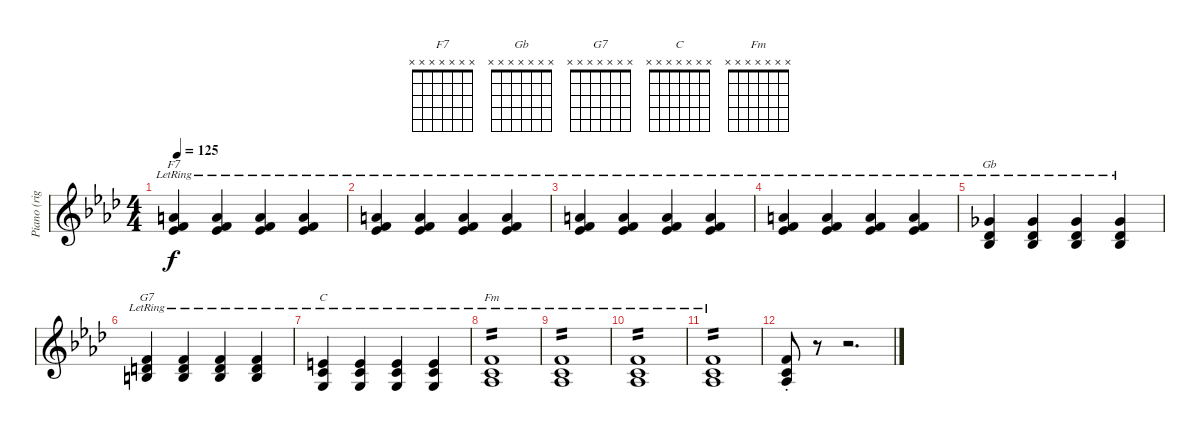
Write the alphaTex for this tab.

\track ("Piano (right hand)" "Piano (rig") {instrument acousticgrandpiano}
\staff {score}
\tuning (E4 B3 G3 D3 A2 E2 B1) {hide}
\chord ("F7" x x x x x x x)
\chord ("Gb" x x x x x x x)
\chord ("G7" x x x x x x x)
\chord ("C" x x x x x x x)
\chord ("Fm" x x x x x x x)
\ts (4 4)
\tempo 125
\clef g2
\ks fminor
(5.1{lr} 6.2{lr} 8.3{lr}).4{ch "F7" dy f} (5.1{lr} 6.2{lr} 8.3{lr}).4 (5.1{lr} 6.2{lr} 8.3{lr}).4 (5.1{lr} 6.2{lr} 8.3{lr}).4 |
(5.1{lr} 6.2{lr} 8.3{lr}).4 (5.1{lr} 6.2{lr} 8.3{lr}).4 (5.1{lr} 6.2{lr} 8.3{lr}).4 (5.1{lr} 6.2{lr} 8.3{lr}).4 |
(5.1{lr} 6.2{lr} 8.3{lr}).4 (5.1{lr} 6.2{lr} 8.3{lr}).4 (5.1{lr} 6.2{lr} 8.3{lr}).4 (5.1{lr} 6.2{lr} 8.3{lr}).4 |
(5.1{lr} 6.2{lr} 8.3{lr}).4 (5.1{lr} 6.2{lr} 8.3{lr}).4 (5.1{lr} 6.2{lr} 8.3{lr}).4 (5.1{lr} 6.2{lr} 8.3{lr}).4 |
(2.1{lr} 2.2{lr} 3.3{lr}).4{ch "Gb"} (2.1{lr} 2.2{lr} 3.3{lr}).4 (2.1{lr} 2.2{lr} 3.3{lr}).4 (2.1{lr} 2.2{lr} 3.3{lr}).4 |
(1.1{lr} 3.2{lr} 4.3{lr}).4{ch "G7"} (1.1{lr} 3.2{lr} 4.3{lr}).4 (1.1{lr} 3.2{lr} 4.3{lr}).4 (1.1{lr} 3.2{lr} 4.3{lr}).4 |
(0.1{lr} 1.2{lr} 0.3{lr}).4{ch "C"} (0.1{lr} 1.2{lr} 0.3{lr}).4 (0.1{lr} 1.2{lr} 0.3{lr}).4 (0.1{lr} 1.2{lr} 0.3{lr}).4 |
(1.1{lr} 1.2{lr} 1.3{lr}).1{ch "Fm" tp 2} |
(1.1{lr} 1.2{lr} 1.3{lr}).1{tp 2} |
(1.1{lr} 1.2{lr} 1.3{lr}).1{tp 2} |
(1.1{lr} 1.2{lr} 1.3{lr}).1{tp 2} |
(1.1{st} 1.2{st} 1.3{st}).8 r.8 r.2{d}
